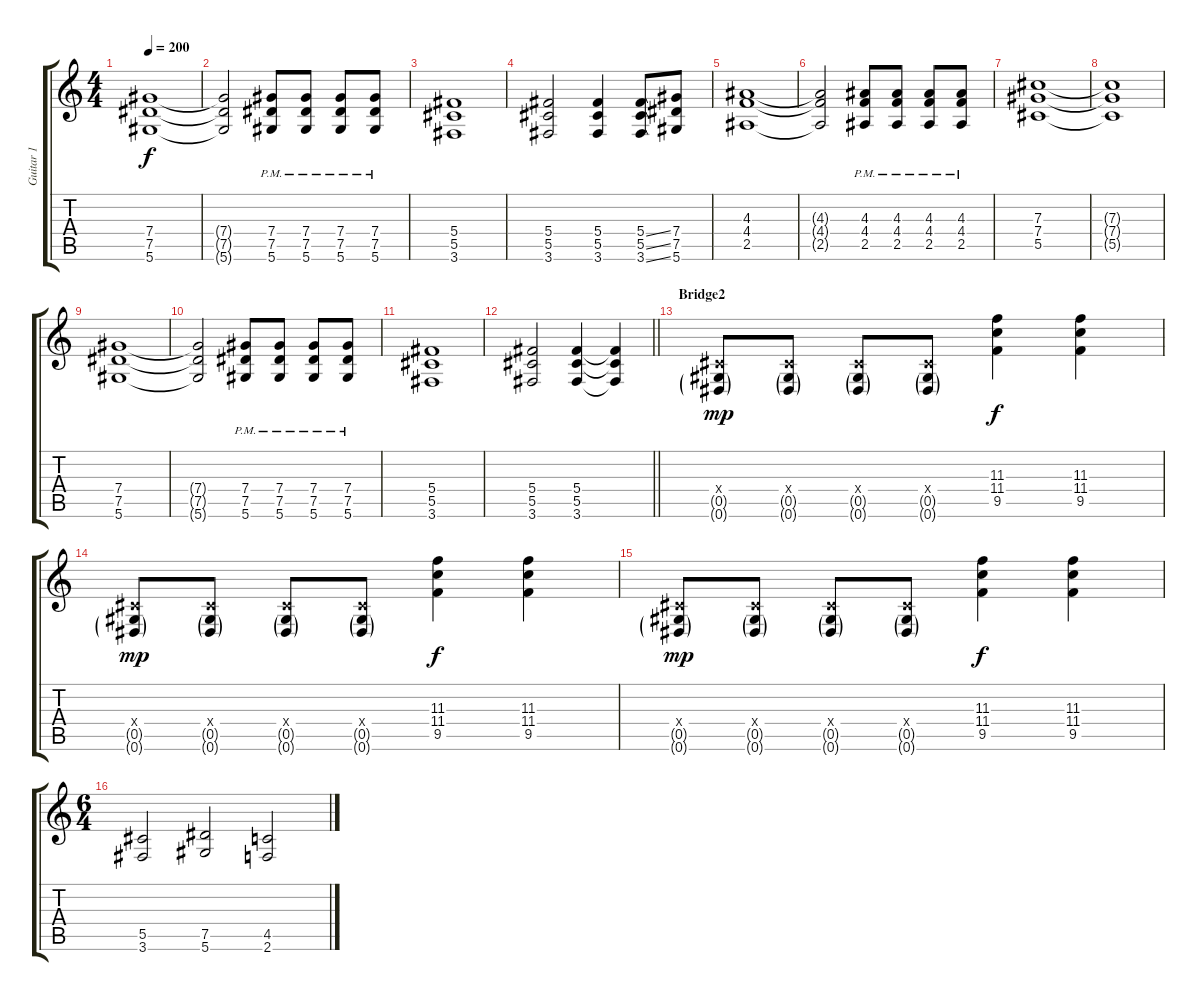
\track ("Guitar 1" "Guitar 1") {instrument overdrivenguitar}
\staff {score tabs}
\tuning (Eb4 Bb3 Gb3 Db3 Ab2 Eb2) {hide}
\ts (4 4)
\tempo 200
\clef g2
\ks c
(7.4 7.5 5.6).1{dy f} |
(7.4{t} 7.5{t} 5.6{t}).2 (7.4{pm} 7.5{pm} 5.6{pm}).8 (7.4{pm} 7.5{pm} 5.6{pm}).8 (7.4{pm} 7.5{pm} 5.6{pm}).8 (7.4{pm} 7.5{pm} 5.6{pm}).8 |
(5.4 5.5 3.6).1 |
(5.4 5.5 3.6).2 (5.4 5.5 3.6).4 (5.4{ss} 5.5{ss} 3.6{ss}).8 (7.4 7.5 5.6).8 |
(4.3 4.4 2.5).1 |
(4.3{t} 4.4{t} 2.5{t}).2 (4.3{pm} 4.4{pm} 2.5{pm}).8 (4.3{pm} 4.4{pm} 2.5{pm}).8 (4.3{pm} 4.4{pm} 2.5{pm}).8 (4.3{pm} 4.4{pm} 2.5{pm}).8 |
(7.3 7.4 5.5).1 |
(7.3{t} 7.4{t} 5.5{t}).1 |
(7.4 7.5 5.6).1 |
(7.4{t} 7.5{t} 5.6{t}).2 (7.4{pm} 7.5{pm} 5.6{pm}).8 (7.4{pm} 7.5{pm} 5.6{pm}).8 (7.4{pm} 7.5{pm} 5.6{pm}).8 (7.4{pm} 7.5{pm} 5.6{pm}).8 |
(5.4 5.5 3.6).1 |
\barLineRight lightlight
(5.4 5.5 3.6).2 (5.4 5.5 3.6).4 (5.4{t} 5.5{t} 3.6{t}).4 |
\section ("" "Bridge2")
(0.4{x} 0.5{g} 0.6{g}).8{dy mp} (0.4{x} 0.5{g} 0.6{g}).8 (0.4{x} 0.5{g} 0.6{g}).8 (0.4{x} 0.5{g} 0.6{g}).8 (11.3 11.4 9.5).4{dy f} (11.3 11.4 9.5).4 |
(0.4{x} 0.5{g} 0.6{g}).8{dy mp} (0.4{x} 0.5{g} 0.6{g}).8 (0.4{x} 0.5{g} 0.6{g}).8 (0.4{x} 0.5{g} 0.6{g}).8 (11.3 11.4 9.5).4{dy f} (11.3 11.4 9.5).4 |
(0.4{x} 0.5{g} 0.6{g}).8{dy mp} (0.4{x} 0.5{g} 0.6{g}).8 (0.4{x} 0.5{g} 0.6{g}).8 (0.4{x} 0.5{g} 0.6{g}).8 (11.3 11.4 9.5).4{dy f} (11.3 11.4 9.5).4 |
\ts (6 4)
(5.5 3.6).2 (7.5 5.6).2 (4.5 2.6).2
